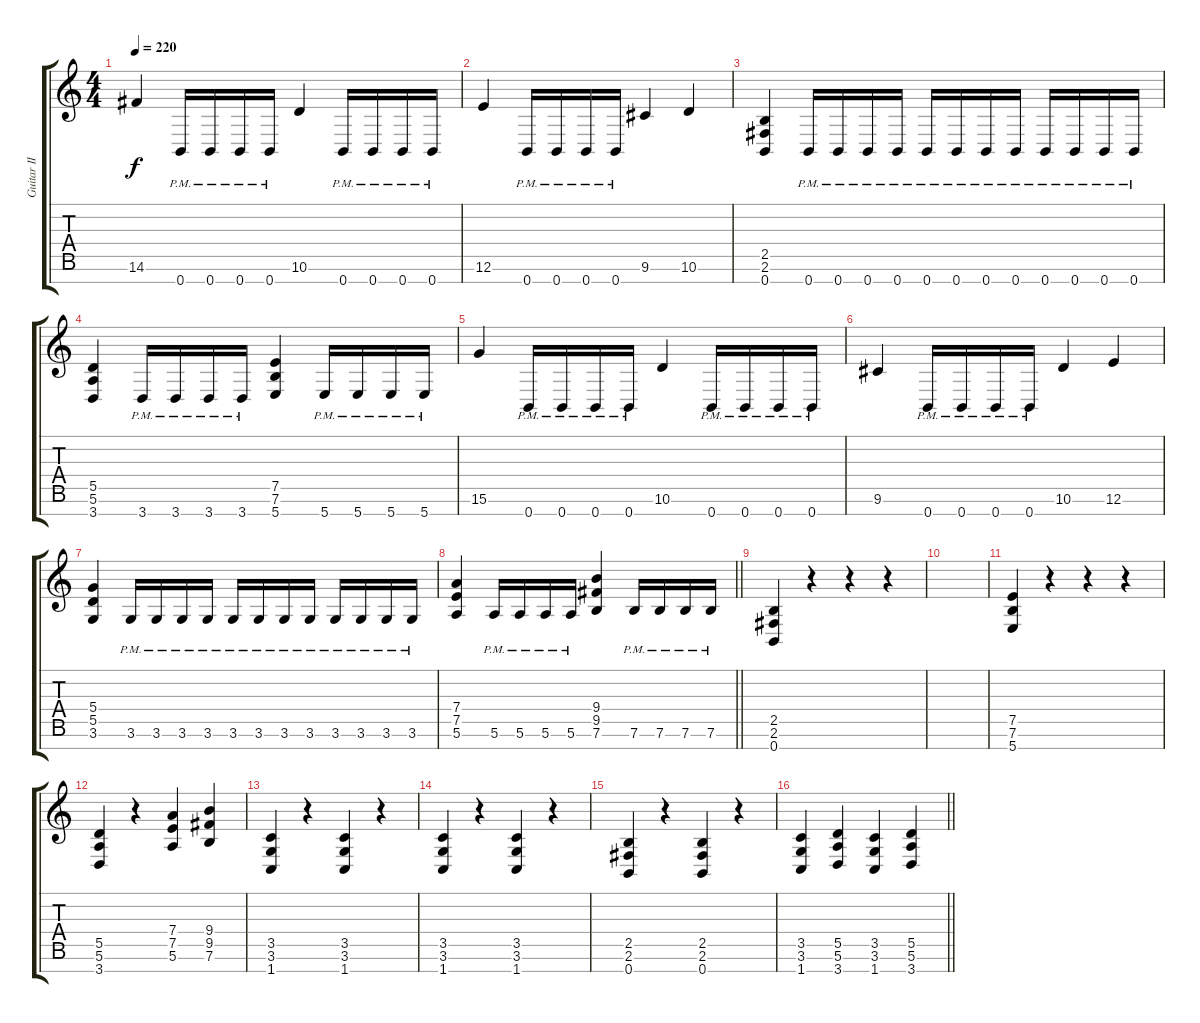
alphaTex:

\track ("Guitar II" "Guitar II") {instrument distortionguitar}
\staff {score tabs}
\tuning (E4 B3 G3 D3 A2 E2 B1) {hide}
\ts (4 4)
\tempo 220
\clef g2
\ks c
14.6.4{dy f} 0.7{pm}.16 0.7{pm}.16 0.7{pm}.16 0.7{pm}.16 10.6.4 0.7{pm}.16 0.7{pm}.16 0.7{pm}.16 0.7{pm}.16 |
12.6.4 0.7{pm}.16 0.7{pm}.16 0.7{pm}.16 0.7{pm}.16 9.6.4 10.6.4 |
(2.5 2.6 0.7).4 0.7{pm}.16 0.7{pm}.16 0.7{pm}.16 0.7{pm}.16 0.7{pm}.16 0.7{pm}.16 0.7{pm}.16 0.7{pm}.16 0.7{pm}.16 0.7{pm}.16 0.7{pm}.16 0.7{pm}.16 |
(5.5 5.6 3.7).4 3.7{pm}.16 3.7{pm}.16 3.7{pm}.16 3.7{pm}.16 (7.5 7.6 5.7).4 5.7{pm}.16 5.7{pm}.16 5.7{pm}.16 5.7{pm}.16 |
15.6.4 0.7{pm}.16 0.7{pm}.16 0.7{pm}.16 0.7{pm}.16 10.6.4 0.7{pm}.16 0.7{pm}.16 0.7{pm}.16 0.7{pm}.16 |
9.6.4 0.7{pm}.16 0.7{pm}.16 0.7{pm}.16 0.7{pm}.16 10.6.4 12.6.4 |
(5.4 5.5 3.6).4 3.6{pm}.16 3.6{pm}.16 3.6{pm}.16 3.6{pm}.16 3.6{pm}.16 3.6{pm}.16 3.6{pm}.16 3.6{pm}.16 3.6{pm}.16 3.6{pm}.16 3.6{pm}.16 3.6{pm}.16 |
\barLineRight lightlight
(7.4 7.5 5.6).4 5.6{pm}.16 5.6{pm}.16 5.6{pm}.16 5.6{pm}.16 (9.4 9.5 7.6).4 7.6{pm}.16 7.6{pm}.16 7.6{pm}.16 7.6{pm}.16 |
\section ("" "")
(2.5 2.6 0.7).4 r.4 r.4 r.4 |
|
(7.5 7.6 5.7).4 r.4 r.4 r.4 |
(5.5 5.6 3.7).4 r.4 (7.4 7.5 5.6).4 (9.4 9.5 7.6).4 |
(3.5 3.6 1.7).4 r.4 (3.5 3.6 1.7).4 r.4 |
(3.5 3.6 1.7).4 r.4 (3.5 3.6 1.7).4 r.4 |
(2.5 2.6 0.7).4 r.4 (2.5 2.6 0.7).4 r.4 |
\barLineRight lightlight
(3.5 3.6 1.7).4 (5.5 5.6 3.7).4 (3.5 3.6 1.7).4 (5.5 5.6 3.7).4
